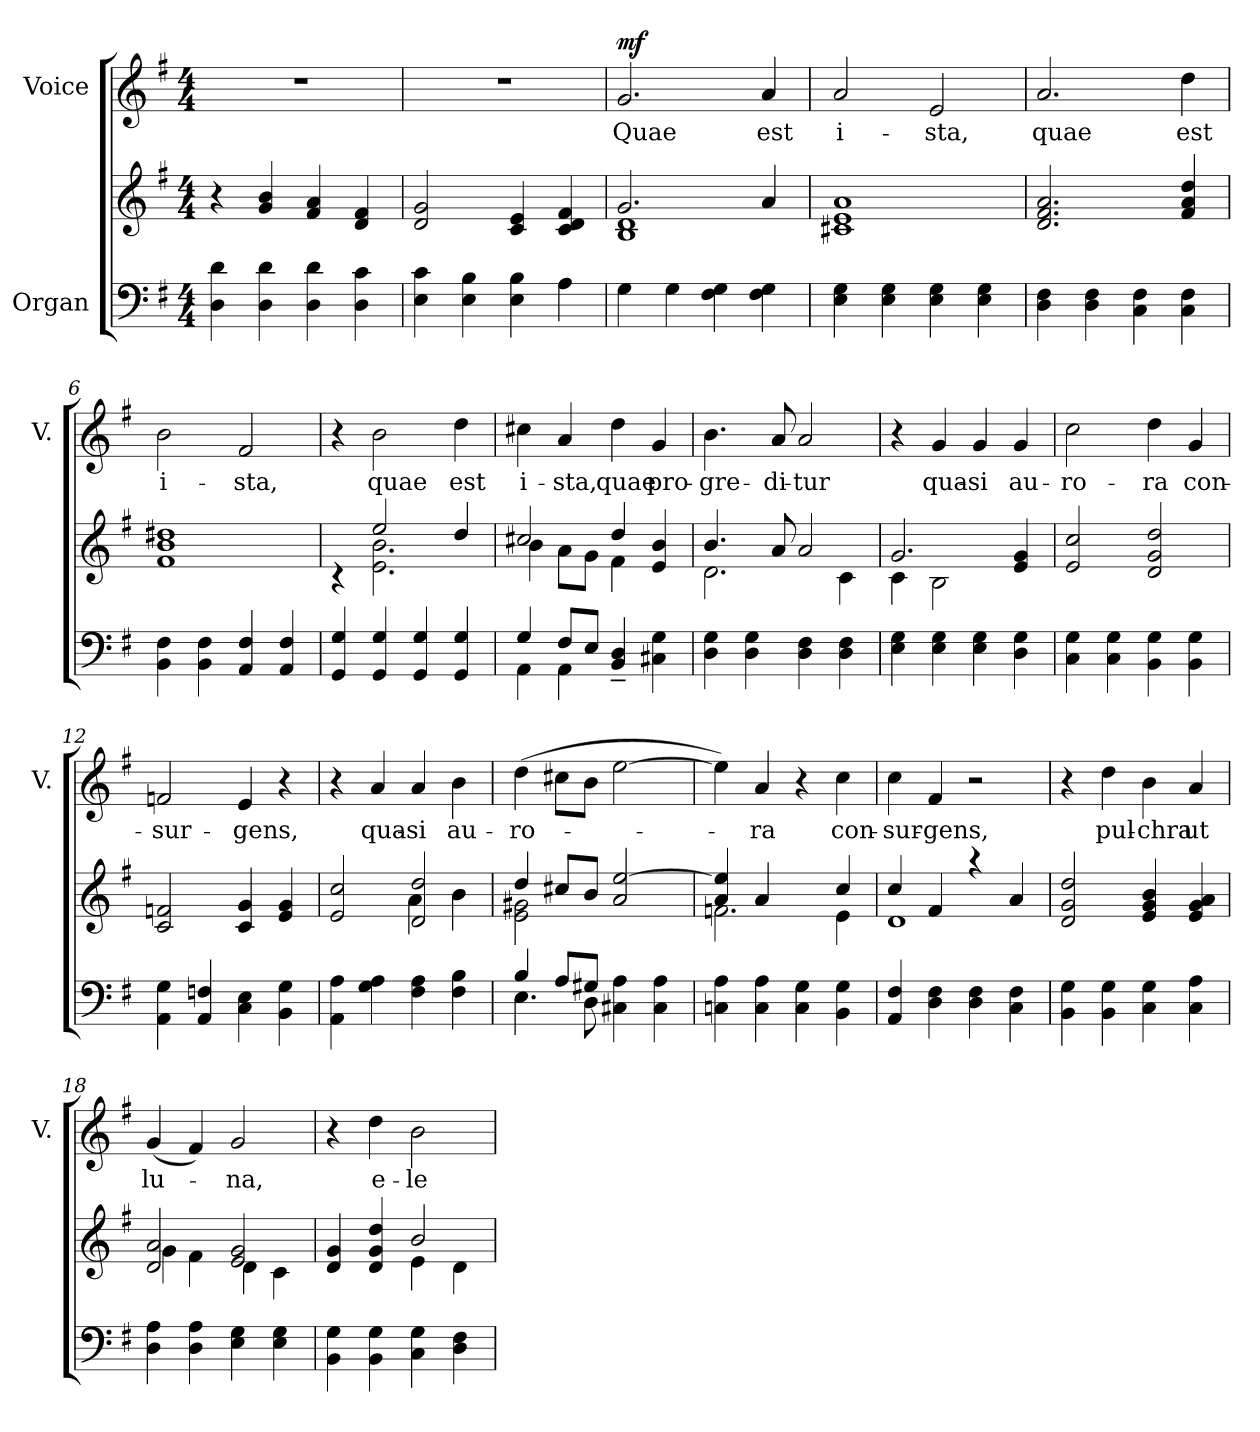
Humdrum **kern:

**kern	**kern	**kern	**text	**dynam
*part2	*part2	*part1	*part1	*part1
*staff3	*staff2	*staff1	*staff1	*staff1
*I"Organ	*	*I"Voice	*	*
*	*	*I'V.	*	*
*clefF4	*clefG2	*clefG2	*	*
*k[f#]	*k[f#]	*k[f#]	*	*
*G:	*G:	*G:	*	*
*M4/4	*M4/4	*M4/4	*	*
=1	=1	=1	=1	=1
4D\ 4d\	4r	1r	.	.
4D\ 4d\	4g/ 4b/	.	.	.
4D\ 4d\	4f#/ 4a/	.	.	.
4D\ 4c\	4d/ 4f#/	.	.	.
=2	=2	=2	=2	=2
4E\ 4c\	2d/ 2g/	1r	.	.
4E\ 4B\	.	.	.	.
4E\ 4B\	4c/ 4e/	.	.	.
4A\	4c/ 4d/ 4f#/	.	.	.
=3	=3	=3	=3	=3
*	*^	*	*	*
!	!	!	!	!LO:LY:b	!LO:DY:a
4G\	2.g/	1B 1d	2.g/	Quae	mf
4G\	.	.	.	.	.
4F#\ 4G\	.	.	.	.	.
!	!	!	!	!LO:LY:b	!
4F#\ 4G\	4a/	.	4a/	est	.
*	*v	*v	*	*	*
=4	=4	=4	=4	=4
!	!	!	!LO:LY:b	!
4E\ 4G\	1c#X 1e 1a	2a/	i-	.
4E\ 4G\	.	.	.	.
!	!	!	!LO:LY:b	!
4E\ 4G\	.	2e/	-sta,	.
4E\ 4G\	.	.	.	.
=5	=5	=5	=5	=5
!	!	!	!LO:LY:b	!
4D\ 4F#\	2.d/ 2.f#/ 2.a/	2.a/	quae	.
4D\ 4F#\	.	.	.	.
4C\ 4F#\	.	.	.	.
!	!	!	!LO:LY:b	!
4C\ 4F#\	4f#/ 4a/ 4dd/	4dd\	est	.
=6	=6	=6	=6	=6
!	!	!	!LO:LY:b	!
4BB\ 4F#\	1f# 1b 1dd#X	2b\	i-	.
4BB\ 4F#\	.	.	.	.
!	!	!	!LO:LY:b	!
4AA/ 4F#/	.	2f#/	-sta,	.
4AA/ 4F#/	.	.	.	.
!!LO:LB:g=z
=7	=7	=7	=7	=7
*	*^	*	*	*
4GG/ 4G/	4ryy	4rc	4r	.	.
!	!	!	!	!LO:LY:b	!
4GG/ 4G/	2ee/	2.e\ 2.b\	2b\	quae	.
4GG/ 4G/	.	.	.	.	.
!	!	!	!	!LO:LY:b	!
4GG/ 4G/	4dd/	.	4dd\	est	.
=8	=8	=8	=8	=8	=8
*^	*	*	*	*	*
!	!	!	!	!	!LO:LY:b	!
4AA\	4G/	2cc#X/	4b\	4cc#X\	i-	.
!	!	!	!	!	!LO:LY:b	!
8F#/L	4AA\	.	8a\L	4a/	-sta,	.
8E/J	.	.	8g\J	.	.	.
!	!	!	!	!	!LO:LY:b	!
4BB/~> 4D/~>	2ryy	4dd/	4f#\	4dd\	quae	.
!	!	!	!	!	!LO:LY:b	!
4C#X\ 4G\	.	4e/ 4b/	4ryy	4g/	pro-	.
*v	*v	*	*	*	*	*
=9	=9	=9	=9	=9	=9
!	!	!	!	!LO:LY:b	!
4D\ 4G\	4.b/	2.d\	4.b\	-gre-	.
4D\ 4G\	.	.	.	.	.
!	!	!	!	!LO:LY:b	!
.	8a/	.	8a/	-di-	.
!	!	!	!	!LO:LY:b:rj	!
4D\ 4F#\	2a/	.	2a/	-tur	.
4D\ 4F#\	.	4c\	.	.	.
=10	=10	=10	=10	=10	=10
4E\ 4G\	2.g/	4c\	4r	.	.
!	!	!	!	!LO:LY:b	!
4E\ 4G\	.	2B\	4g/	qua-	.
!	!	!	!	!LO:LY:b	!
4E\ 4G\	.	.	4g/	-si	.
!	!	!	!	!LO:LY:b	!
4D\ 4G\	4e/ 4g/	4ryy	4g/	au-	.
=11	=11	=11	=11	=11	=11
!	!	!	!	!LO:LY:b	!
*	*v	*v	*	*	*
4C\ 4G\	2e/ 2cc/	2cc\	-ro-	.
4C\ 4G\	.	.	.	.
!	!	!	!LO:LY:b	!
4BB\ 4G\	2d/ 2g/ 2dd/	4dd\	-ra	.
!	!	!	!LO:LY:b	!
4BB\ 4G\	.	4g/	con-	.
=12	=12	=12	=12	=12
!	!	!	!LO:LY:b	!
4AA\ 4G\	2c/ 2fn/	2fn/	-sur-	.
4AA/ 4Fn/	.	.	.	.
!	!	!	!LO:LY:b	!
4C\ 4E\	4c/ 4g/	4e/	-gens,	.
4BB\ 4G\	4e/ 4g/	4r	.	.
!!LO:LB:g=z
=13	=13	=13	=13	=13
*	*^	*	*	*
4AA\ 4A\	2e/ 2cc/	2ryy	4r	.	.
!	!	!	!	!LO:LY:b	!
4G\ 4A\	.	.	4a/	qua-	.
!	!	!	!	!LO:LY:b	!
4F#\ 4A\	2d/ 2dd/	4a\	4a/	-si	.
!	!	!	!	!LO:LY:b	!
4F#\ 4B\	.	4b\	4b\	au-	.
=14	=14	=14	=14	=14	=14
*^	*	*	*	*	*
!	!	!	!	!	!LO:LY:b	!
4B/	4.E\	4dd/	2e\ 2g#X\	(>4dd\	-ro-	.
8A/L	.	8cc#X/L	.	8cc#X\L	.	.
8G#X/J	8D\	8b/J	.	8b\J	.	.
2ryy	4C#X\ 4A\	2a/ [>2ee/	2ryy	[>2ee\	.	.
.	4C#\ 4A\	.	.	.	.	.
*v	*v	*	*	*	*	*
=15	=15	=15	=15	=15	=15
4Cn\ 4A\	4a/ 4ee/]	2.fn\	4ee\])	.	.
!	!	!	!	!LO:LY:b	!
4C\ 4A\	4a/	.	4a/	-ra	.
4C\ 4G\	4ryy	.	4r	.	.
!	!	!	!	!LO:LY:b	!
4BB\ 4G\	4cc/	4e\	4cc\	con-	.
=16	=16	=16	=16	=16	=16
!	!	!	!	!LO:LY:b	!
4AA/ 4F#/	4cc/	1d	4cc\	-sur-	.
!	!	!	!	!LO:LY:b	!
4D\ 4F#\	4f#/	.	4f#/	-gens,	.
4D\ 4F#\	4raa	.	2r	.	.
4C\ 4F#\	4a/	.	.	.	.
*	*v	*v	*	*	*
=17	=17	=17	=17	=17
4BB\ 4G\	2d/ 2g/ 2dd/	4r	.	.
!	!	!	!LO:LY:b	!
4BB\ 4G\	.	4dd\	pul-	.
!	!	!	!LO:LY:b:rj	!
4C\ 4G\	4e/ 4g/ 4b/	4b\	-chra	.
!	!	!	!LO:LY:b	!
4C\ 4A\	4e/ 4g/ 4a/	4a/	ut	.
=18	=18	=18	=18	=18
*	*^	*	*	*
!	!	!	!	!LO:LY:b	!
4D\ 4A\	2d/ 2a/	4g\	(<4g/	lu-	.
4D\ 4A\	.	4f#\	4f#/)	.	.
!	!	!	!	!LO:LY:b	!
4E\ 4G\	2e/ 2g/	4d\	2g/	-na,	.
4E\ 4G\	.	4c\	.	.	.
!!LO:PB:g=z
=19	=19	=19	=19	=19	=19
4BB\ 4G\	4d/ 4g/	2ryy	4r	.	.
!	!	!	!	!LO:LY:b	!
4BB\ 4G\	4d/ 4g/ 4dd/	.	4dd\	e-	.
!	!	!	!	!LO:LY:b	!
4C\ 4G\	2b/	4e\	2b\	-le-	.
4D\ 4F#\	.	4d\	.	.	.
*	*v	*v	*	*	*
=	=	=	=	=
*-	*-	*-	*-	*-
